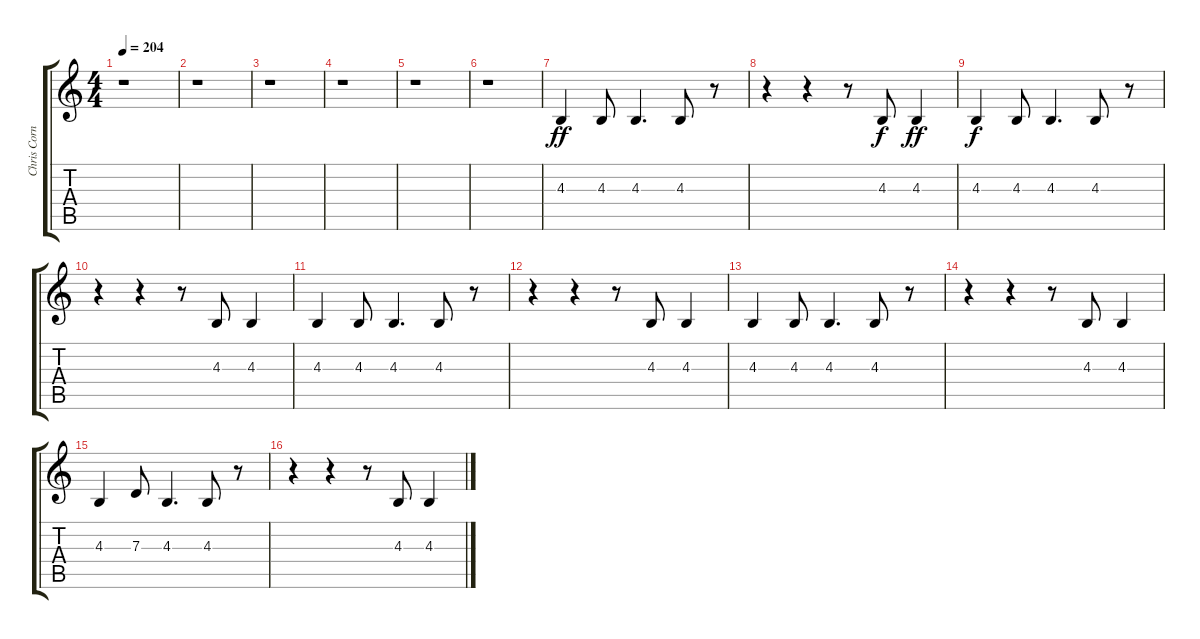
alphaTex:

\track ("Chris Cornell - Vocals" "Chris Corn") {instrument altosax}
\staff {score tabs}
\tuning (E4 B3 G3 D3 A2 E2) {hide}
\ts (4 4)
\tempo 204
\clef g2
\ks c
r.1{dy ff} |
r.1 |
r.1 |
r.1 |
r.1 |
r.1 |
4.3.4 4.3.8 4.3.4{d} 4.3.8 r.8 |
r.4 r.4 r.8 4.3.8{dy f} 4.3.4{dy ff} |
4.3.4{dy f} 4.3.8 4.3.4{d} 4.3.8 r.8 |
r.4 r.4 r.8 4.3.8 4.3.4 |
4.3.4 4.3.8 4.3.4{d} 4.3.8 r.8 |
r.4 r.4 r.8 4.3.8 4.3.4 |
4.3.4 4.3.8 4.3.4{d} 4.3.8 r.8 |
r.4 r.4 r.8 4.3.8 4.3.4 |
4.3.4 7.3.8 4.3.4{d} 4.3.8 r.8 |
r.4 r.4 r.8 4.3.8 4.3.4
